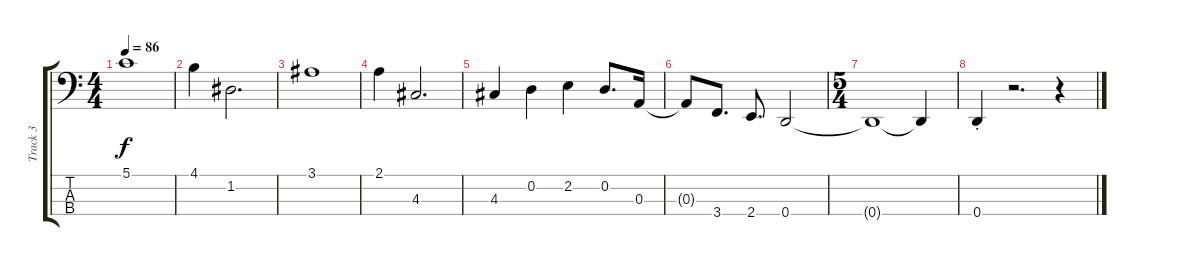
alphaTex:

\track ("Track 3" "Track 3") {instrument electricbassfinger}
\staff {score tabs}
\tuning (G2 D2 A1 D1) {hide}
\ts (4 4)
\tempo 86
\clef f4
\ks c
5.1.1{dy f} |
4.1.4 1.2.2{d} |
3.1.1 |
2.1.4 4.3.2{d} |
4.3.4 0.2.4 2.2.4 0.2.8{d} 0.3.16 |
0.3{t}.8 3.4.8{d} 2.4.8{d} 0.4.2 |
\ts (5 4)
0.4{t}.1 0.4{t}.4 |
0.4{st}.4 r.2{d} r.4
